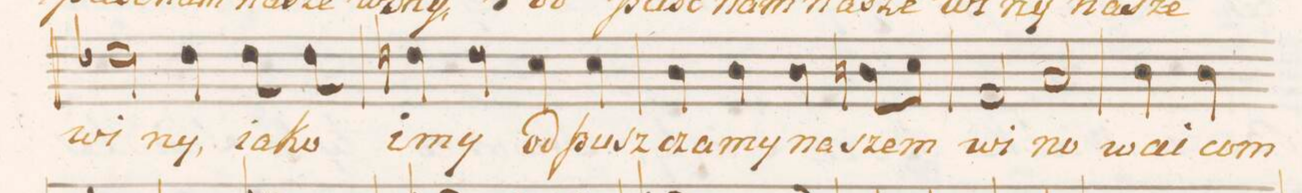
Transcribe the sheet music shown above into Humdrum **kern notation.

**kern	**text
*I"Tenore	*
*clefC4	*
*k[b-e-a-d-]	*
*met(C.)	*
*M4/4	*
2c-X\	wi-
4c-\	-ny,
8c-\	ia-
8c-\	-ko
=34	=34
4cn\	i
4c\	my
4B-\	od-
4B-\	-pusz-
=35	=35
4A-\	-cza-
4A-\	-my
4A-\	na-
8An\L	-szem
8B-\J	.
=36	=36
2E-/	wi-
2G/	-no-
=37	=37
4A-\	-wai-
4A-\	-com
*-	*-
